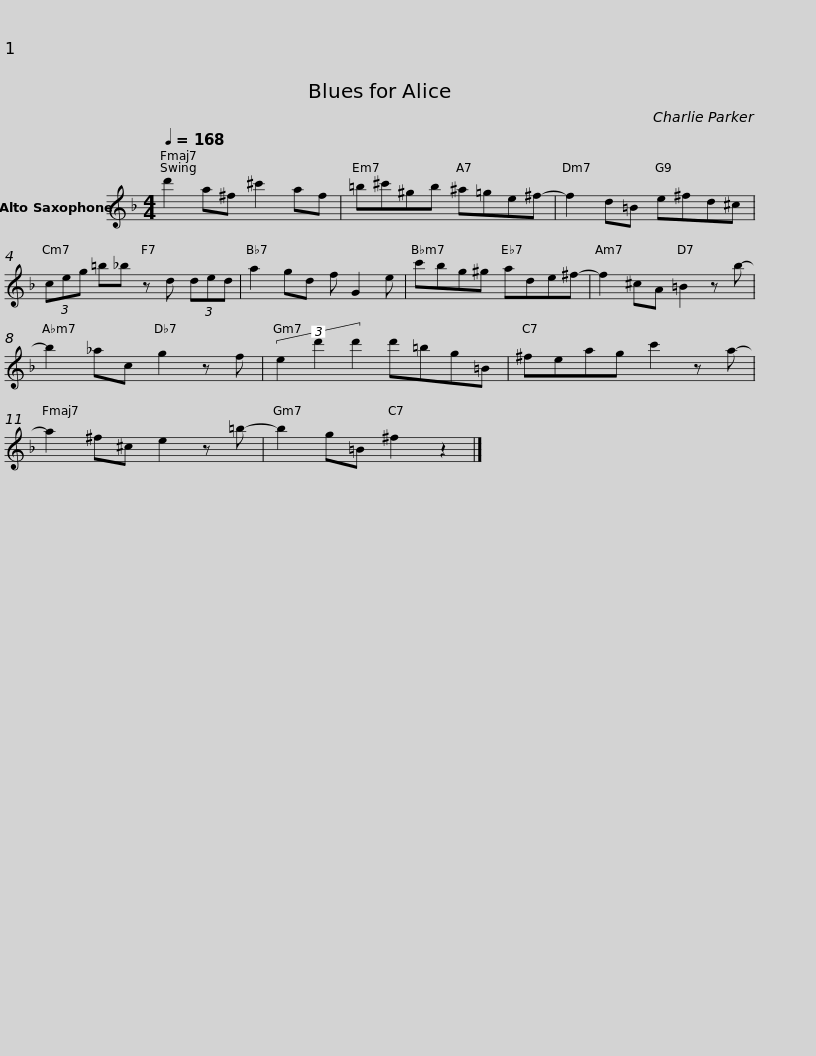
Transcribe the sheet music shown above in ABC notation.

X:1
L:1/8
Q:1/4=168
M:4/4
I:linebreak $
K:none
V:1 treble transpose=-9
V:1
[K:F] d'2 a^f ^c'2 af | =b^c'^gb ^a=ge^f- | f2 d=B e^fd^c | (3ceg =b_b z d (3ded |$ a2 gd f G2 e | %5
 c'bg^g ade^f- | f2 ^cA =B2 z b- | b2 _ac g2 z f |$ (3e2 d'2 d'2 d'=bg=B | ^feag c'2 z a- | %10
 a2 ^f^c e2 z =b- | b2 g=B ^f2 z2 |] %12
